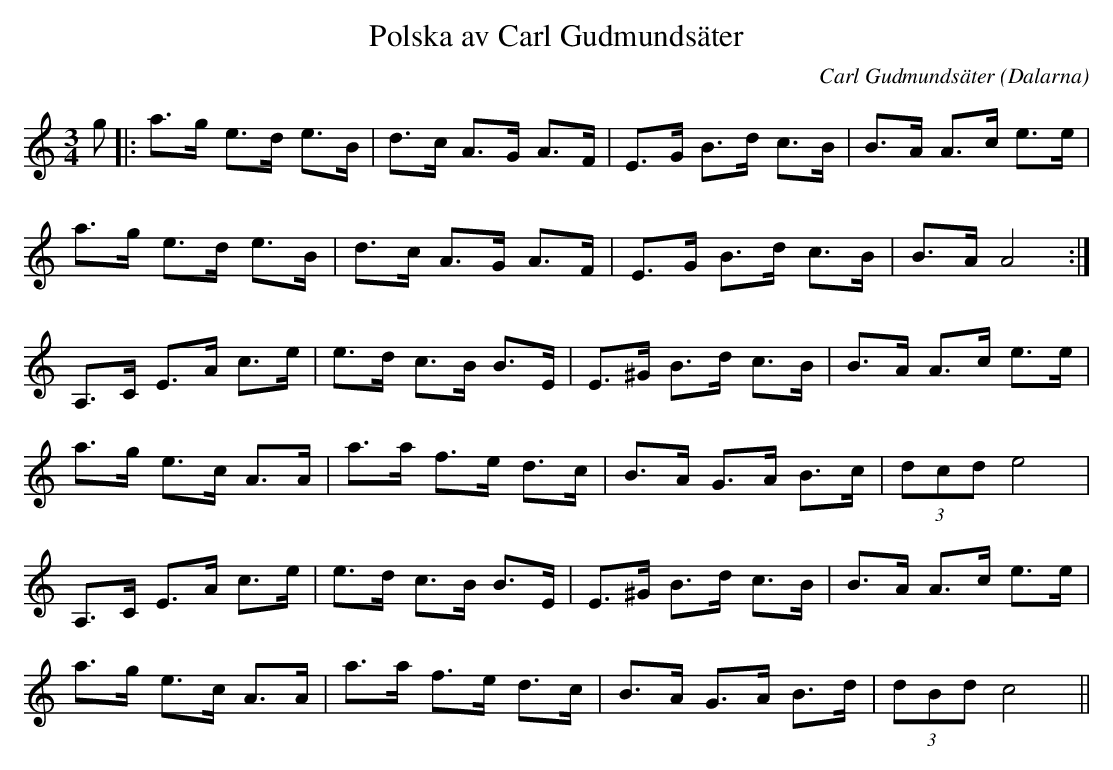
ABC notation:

X:1
T:Polska av Carl Gudmundsäter
C:Carl Gudmundsäter
O:Dalarna
M:3/4
L:1/8
K:Am
g|:a>g e>d e>B|d>c A>G A>F|E>G B>d c>B|B>A A>c e>e|
a>g e>d e>B|d>c A>G A>F|E>G B>d c>B|B>A A4:|
A,>C E>A c>e|e>d c>B B>E|E>^G B>d c>B|B>A A>c e>e|
a>g e>c A>A|a>a f>e d>c|B>A G>A B>c|(3 dcd e4|
A,>C E>A c>e|e>d c>B B>E|E>^G B>d c>B|B>A A>c e>e|
a>g e>c A>A|a>a f>e d>c|B>A G>A B>d|(3 dBd c4||
